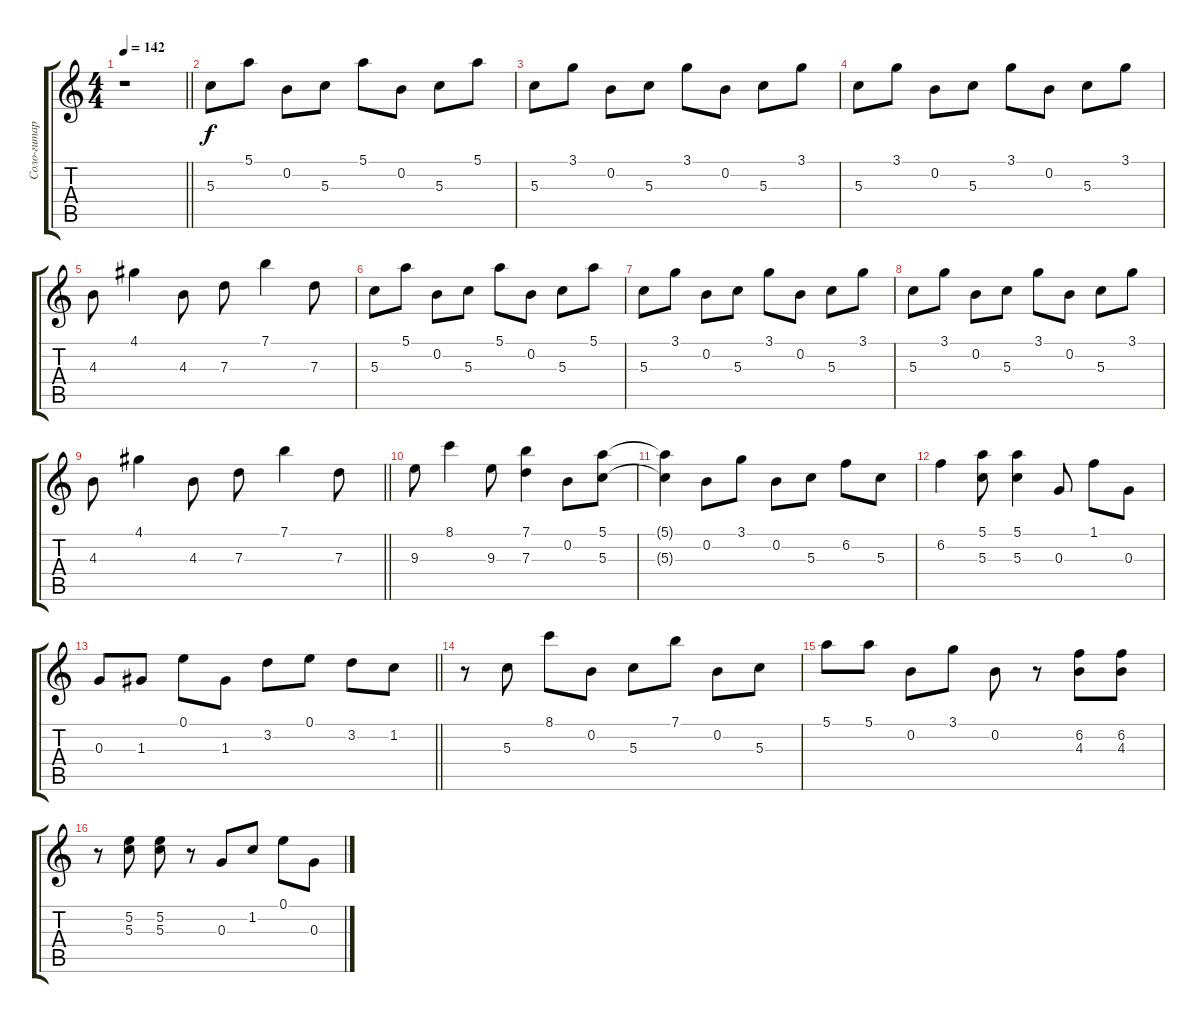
\track ("Соло-гитара" "Соло-гитар") {instrument electricguitarclean}
\staff {score tabs}
\tuning (E4 B3 G3 D3 A2 E2) {hide}
\ts (4 4)
\tempo 142
\clef g2
\barLineRight lightlight
\ks c
r.1{dy f} |
5.3.8 5.1.8 0.2.8 5.3.8 5.1.8 0.2.8 5.3.8 5.1.8 |
5.3.8 3.1.8 0.2.8 5.3.8 3.1.8 0.2.8 5.3.8 3.1.8 |
5.3.8 3.1.8 0.2.8 5.3.8 3.1.8 0.2.8 5.3.8 3.1.8 |
4.3.8 4.1.4 4.3.8 7.3.8 7.1.4 7.3.8 |
5.3.8 5.1.8 0.2.8 5.3.8 5.1.8 0.2.8 5.3.8 5.1.8 |
5.3.8 3.1.8 0.2.8 5.3.8 3.1.8 0.2.8 5.3.8 3.1.8 |
5.3.8 3.1.8 0.2.8 5.3.8 3.1.8 0.2.8 5.3.8 3.1.8 |
\barLineRight lightlight
4.3.8 4.1.4 4.3.8 7.3.8 7.1.4 7.3.8 |
9.3.8 8.1.4 9.3.8 (7.1 7.3).4 0.2.8 (5.1 5.3).8 |
(5.1{t} 5.3{t}).4 0.2.8 3.1.8 0.2.8 5.3.8 6.2.8 5.3.8 |
6.2.4 (5.1 5.3).8 (5.1 5.3).4 0.3.8 1.1.8 0.3.8 |
\barLineRight lightlight
0.3.8 1.3.8 0.1.8 1.3.8 3.2.8 0.1.8 3.2.8 1.2.8 |
r.8 5.3.8 8.1.8 0.2.8 5.3.8 7.1.8 0.2.8 5.3.8 |
5.1.8 5.1.8 0.2.8 3.1.8 0.2.8 r.8 (6.2 4.3).8 (6.2 4.3).8 |
r.8 (5.2 5.3).8 (5.2 5.3).8 r.8 0.3.8 1.2.8 0.1.8 0.3.8
